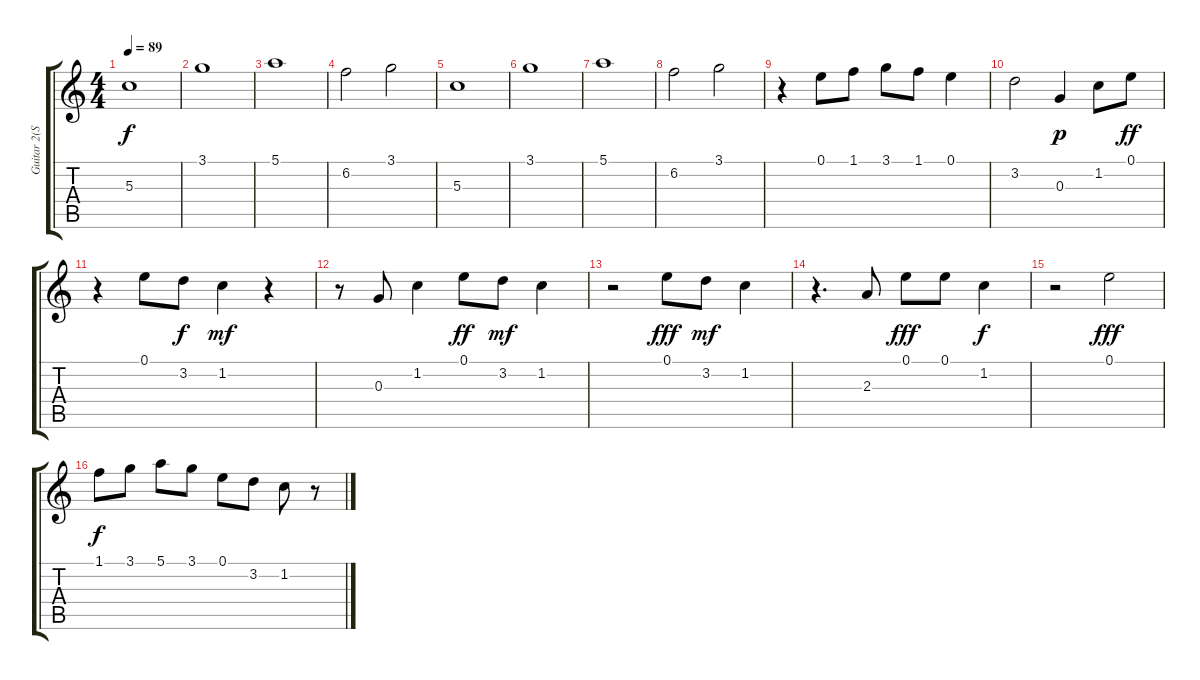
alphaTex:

\track ("Guitar 2(Solo)" "Guitar 2(S") {instrument electricguitarjazz}
\staff {score tabs}
\tuning (E4 B3 G3 D3 A2 E2) {hide}
\ts (4 4)
\tempo 89
\clef g2
\ks c
5.3.1{dy f} |
3.1.1 |
5.1.1 |
6.2.2 3.1.2 |
5.3.1 |
3.1.1 |
5.1.1 |
6.2.2 3.1.2 |
r.4 0.1.8 1.1.8 3.1.8 1.1.8 0.1.4 |
3.2.2 0.3.4{dy p} 1.2.8 0.1.8{dy ff} |
r.4 0.1.8 3.2.8{dy f} 1.2.4{dy mf} r.4 |
r.8 0.3.8 1.2.4 0.1.8{dy ff} 3.2.8{dy mf} 1.2.4 |
r.2 0.1.8{dy fff} 3.2.8{dy mf} 1.2.4 |
r.4{d} 2.3.8 0.1.8{dy fff} 0.1.8 1.2.4{dy f} |
r.2 0.1.2{dy fff} |
1.1.8{dy f} 3.1.8 5.1.8 3.1.8 0.1.8 3.2.8 1.2.8 r.8
